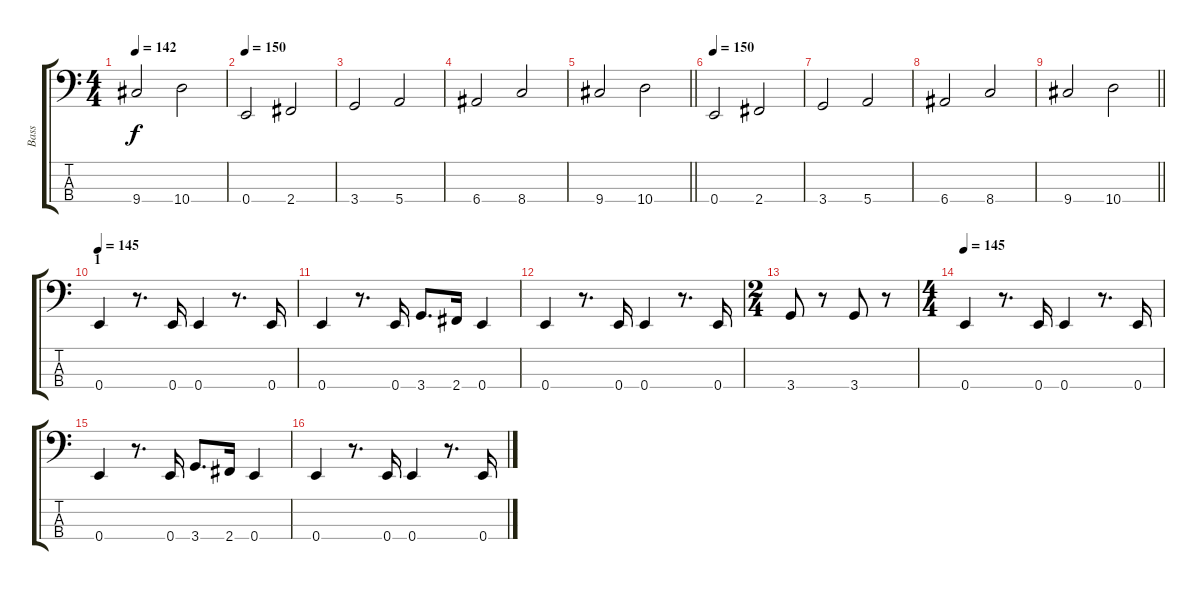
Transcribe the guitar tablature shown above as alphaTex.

\track ("Bass" "Bass") {instrument electricbassfinger}
\staff {score tabs}
\tuning (G2 D2 A1 E1) {hide}
\ts (4 4)
\tempo 142
\clef f4
\ks c
9.4.2{dy f} 10.4.2 |
\tempo 150
0.4.2 2.4.2 |
3.4.2 5.4.2 |
6.4.2 8.4.2 |
\barLineRight lightlight
9.4.2 10.4.2 |
\tempo 150
0.4.2 2.4.2 |
3.4.2 5.4.2 |
6.4.2 8.4.2 |
\barLineRight lightlight
9.4.2 10.4.2 |
\section ("" "1")
\tempo 145
0.4.4{instrument overdrivenguitar} r.8{d} 0.4.16 0.4.4 r.8{d} 0.4.16 |
0.4.4{instrument overdrivenguitar} r.8{d} 0.4.16 3.4.8{d} 2.4.16 0.4.4 |
0.4.4{instrument overdrivenguitar} r.8{d} 0.4.16 0.4.4 r.8{d} 0.4.16 |
\ts (2 4)
3.4.8 r.8 3.4.8 r.8 |
\ts (4 4)
\tempo 145
0.4.4{instrument overdrivenguitar} r.8{d} 0.4.16 0.4.4 r.8{d} 0.4.16 |
0.4.4{instrument overdrivenguitar} r.8{d} 0.4.16 3.4.8{d} 2.4.16 0.4.4 |
0.4.4{instrument overdrivenguitar} r.8{d} 0.4.16 0.4.4 r.8{d} 0.4.16
